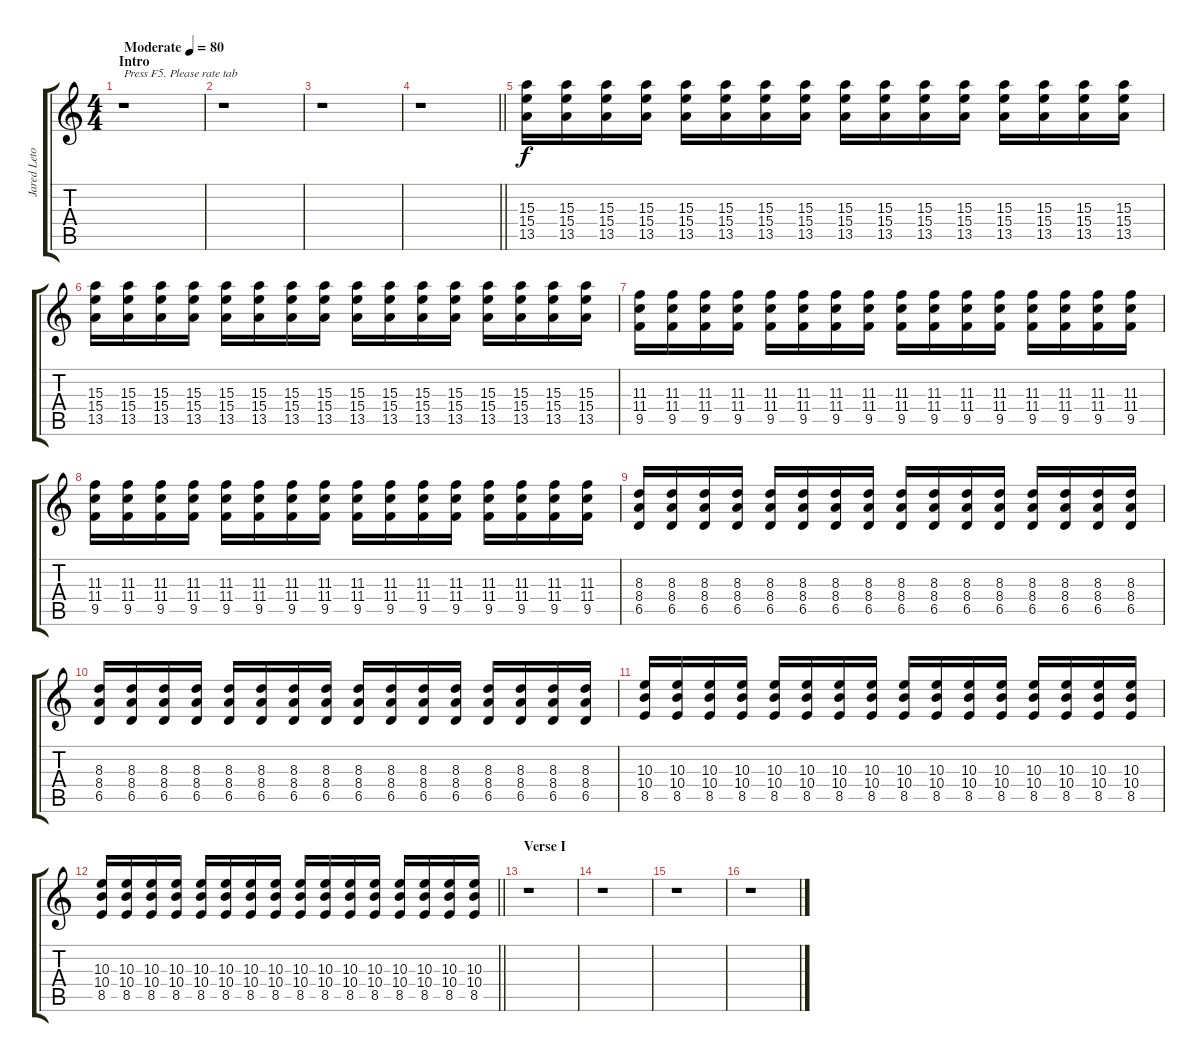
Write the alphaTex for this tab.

\track ("Jared Leto (Rhythm Guitar)" "Jared Leto") {instrument overdrivenguitar}
\staff {score tabs}
\tuning (Eb4 Bb3 Gb3 Db3 Ab2 Eb2) {hide}
\ts (4 4)
\section ("" "Intro")
\tempo (80 "Moderate")
\clef g2
\ks c
r.1{txt "Press F5. Please rate tab" dy f instrument overdrivenguitar} |
r.1 |
r.1 |
\barLineRight lightlight
r.1 |
\section ("" "")
(15.3 15.4 13.5).16 (15.3 15.4 13.5).16 (15.3 15.4 13.5).16 (15.3 15.4 13.5).16 (15.3 15.4 13.5).16 (15.3 15.4 13.5).16 (15.3 15.4 13.5).16 (15.3 15.4 13.5).16 (15.3 15.4 13.5).16 (15.3 15.4 13.5).16 (15.3 15.4 13.5).16 (15.3 15.4 13.5).16 (15.3 15.4 13.5).16 (15.3 15.4 13.5).16 (15.3 15.4 13.5).16 (15.3 15.4 13.5).16 |
(15.3 15.4 13.5).16 (15.3 15.4 13.5).16 (15.3 15.4 13.5).16 (15.3 15.4 13.5).16 (15.3 15.4 13.5).16 (15.3 15.4 13.5).16 (15.3 15.4 13.5).16 (15.3 15.4 13.5).16 (15.3 15.4 13.5).16 (15.3 15.4 13.5).16 (15.3 15.4 13.5).16 (15.3 15.4 13.5).16 (15.3 15.4 13.5).16 (15.3 15.4 13.5).16 (15.3 15.4 13.5).16 (15.3 15.4 13.5).16 |
(11.3 11.4 9.5).16 (11.3 11.4 9.5).16 (11.3 11.4 9.5).16 (11.3 11.4 9.5).16 (11.3 11.4 9.5).16 (11.3 11.4 9.5).16 (11.3 11.4 9.5).16 (11.3 11.4 9.5).16 (11.3 11.4 9.5).16 (11.3 11.4 9.5).16 (11.3 11.4 9.5).16 (11.3 11.4 9.5).16 (11.3 11.4 9.5).16 (11.3 11.4 9.5).16 (11.3 11.4 9.5).16 (11.3 11.4 9.5).16 |
(11.3 11.4 9.5).16 (11.3 11.4 9.5).16 (11.3 11.4 9.5).16 (11.3 11.4 9.5).16 (11.3 11.4 9.5).16 (11.3 11.4 9.5).16 (11.3 11.4 9.5).16 (11.3 11.4 9.5).16 (11.3 11.4 9.5).16 (11.3 11.4 9.5).16 (11.3 11.4 9.5).16 (11.3 11.4 9.5).16 (11.3 11.4 9.5).16 (11.3 11.4 9.5).16 (11.3 11.4 9.5).16 (11.3 11.4 9.5).16 |
(8.3 8.4 6.5).16 (8.3 8.4 6.5).16 (8.3 8.4 6.5).16 (8.3 8.4 6.5).16 (8.3 8.4 6.5).16 (8.3 8.4 6.5).16 (8.3 8.4 6.5).16 (8.3 8.4 6.5).16 (8.3 8.4 6.5).16 (8.3 8.4 6.5).16 (8.3 8.4 6.5).16 (8.3 8.4 6.5).16 (8.3 8.4 6.5).16 (8.3 8.4 6.5).16 (8.3 8.4 6.5).16 (8.3 8.4 6.5).16 |
(8.3 8.4 6.5).16 (8.3 8.4 6.5).16 (8.3 8.4 6.5).16 (8.3 8.4 6.5).16 (8.3 8.4 6.5).16 (8.3 8.4 6.5).16 (8.3 8.4 6.5).16 (8.3 8.4 6.5).16 (8.3 8.4 6.5).16 (8.3 8.4 6.5).16 (8.3 8.4 6.5).16 (8.3 8.4 6.5).16 (8.3 8.4 6.5).16 (8.3 8.4 6.5).16 (8.3 8.4 6.5).16 (8.3 8.4 6.5).16 |
(10.3 10.4 8.5).16 (10.3 10.4 8.5).16 (10.3 10.4 8.5).16 (10.3 10.4 8.5).16 (10.3 10.4 8.5).16 (10.3 10.4 8.5).16 (10.3 10.4 8.5).16 (10.3 10.4 8.5).16 (10.3 10.4 8.5).16 (10.3 10.4 8.5).16 (10.3 10.4 8.5).16 (10.3 10.4 8.5).16 (10.3 10.4 8.5).16 (10.3 10.4 8.5).16 (10.3 10.4 8.5).16 (10.3 10.4 8.5).16 |
\barLineRight lightlight
(10.3 10.4 8.5).16 (10.3 10.4 8.5).16 (10.3 10.4 8.5).16 (10.3 10.4 8.5).16 (10.3 10.4 8.5).16 (10.3 10.4 8.5).16 (10.3 10.4 8.5).16 (10.3 10.4 8.5).16 (10.3 10.4 8.5).16 (10.3 10.4 8.5).16 (10.3 10.4 8.5).16 (10.3 10.4 8.5).16 (10.3 10.4 8.5).16 (10.3 10.4 8.5).16 (10.3 10.4 8.5).16 (10.3 10.4 8.5).16 |
\section ("" "Verse I")
r.1 |
r.1 |
r.1 |
r.1
